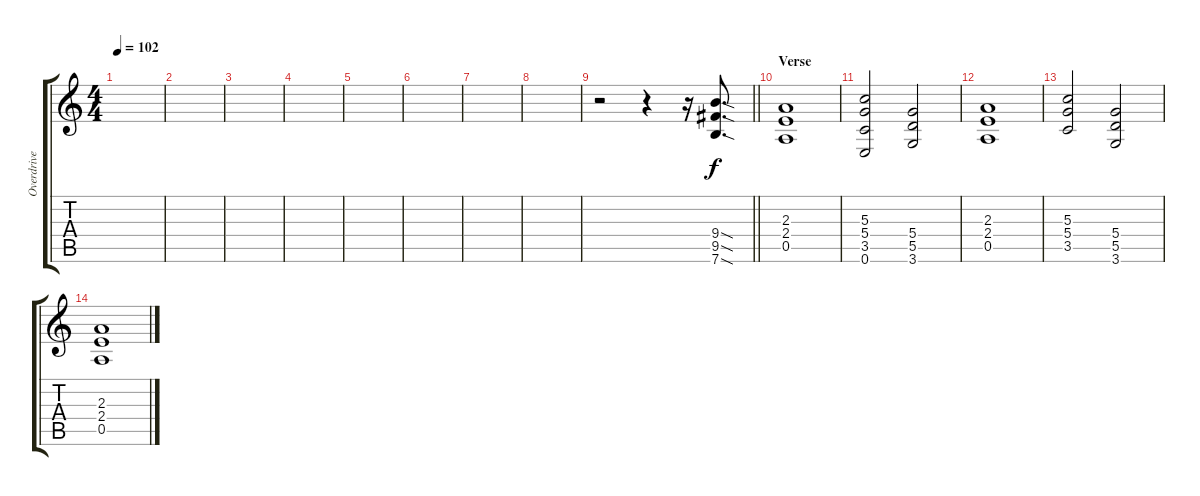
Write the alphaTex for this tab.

\track ("Overdrive" "Overdrive") {instrument overdrivenguitar}
\staff {score tabs}
\tuning (E4 B3 G3 D3 A2 E2) {hide}
\ts (4 4)
\tempo 102
\clef g2
\ks c
|
|
|
|
|
|
|
|
\barLineRight lightlight
r.2 r.4 r.16 (9.4{sod} 9.5{sod} 7.6{sod}).8{d} |
\section ("" "Verse")
(2.3 2.4 0.5).1 |
(5.3 5.4 3.5 0.6).2 (5.4 5.5 3.6).2 |
(2.3 2.4 0.5).1 |
(5.3 5.4 3.5).2 (5.4 5.5 3.6).2 |
(2.3 2.4 0.5).1
